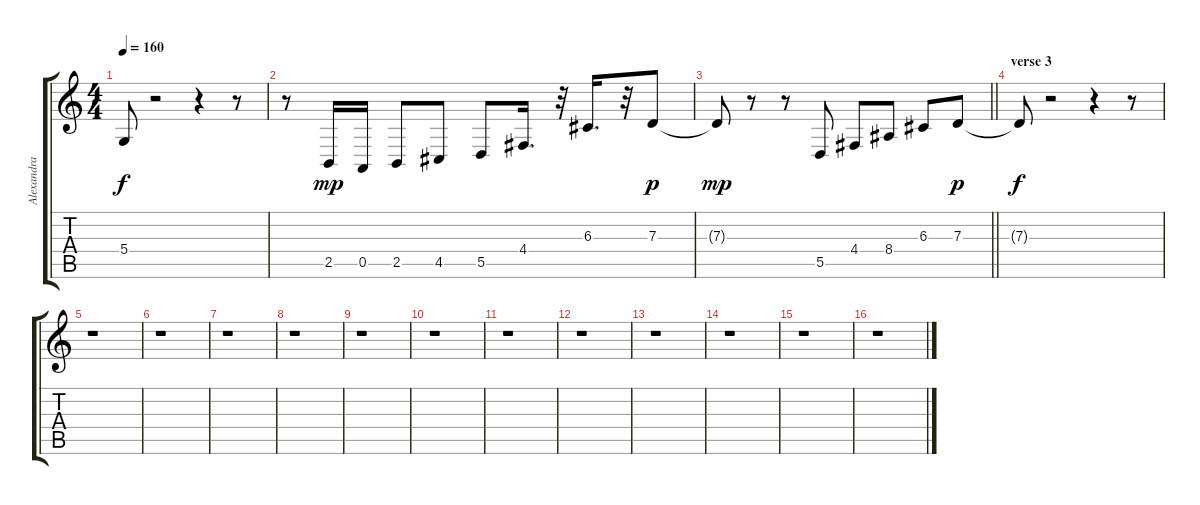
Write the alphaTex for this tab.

\track ("Alexandra Didyk " "Alexandra ") {instrument cello}
\staff {score tabs}
\tuning (E4 B3 G3 D3 A2 E2) {hide}
\ts (4 4)
\tempo 160
\clef g2
\ks c
5.4{t}.8{dy f} r.2 r.4 r.8 |
r.8 2.5.16{dy mp} 0.5.16 2.5.8 4.5.8 5.5.8 4.4.16{d} r.32 6.3.16{d} r.32 7.3.8{dy p} |
\barLineRight lightlight
7.3{t}.8{dy mp} r.8 r.8 5.5.8 4.4.8 8.4.8 6.3.8 7.3.8{dy p} |
\section ("" "verse 3")
7.3{t}.8{dy f} r.2 r.4 r.8 |
r.1 |
r.1 |
r.1 |
r.1 |
r.1 |
r.1 |
r.1 |
r.1 |
r.1 |
r.1 |
r.1 |
r.1
